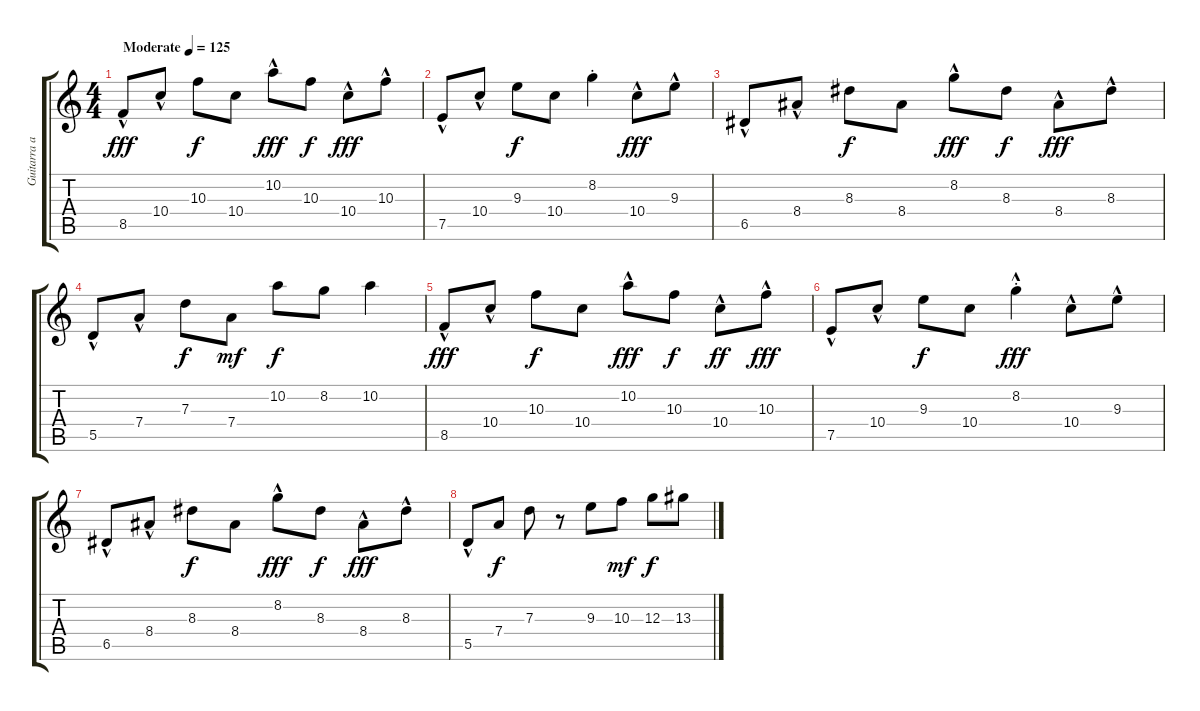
\track ("Guitarra acustica" "Guitarra a") {instrument acousticguitarsteel}
\staff {score tabs}
\tuning (E4 B3 G3 D3 A2 E2) {hide}
\ts (4 4)
\tempo (125 "Moderate")
\clef g2
\ks c
8.5{hac}.8{dy fff instrument acousticguitarsteel} 10.4{hac}.8 10.3.8{dy f} 10.4.8 10.2{hac}.8{dy fff} 10.3.8{dy f} 10.4{hac}.8{dy fff} 10.3{hac}.8 |
7.5{hac}.8 10.4{hac}.8 9.3.8{dy f} 10.4.8 8.2{st}.4 10.4{hac}.8{dy fff} 9.3{hac}.8 |
6.5{hac}.8 8.4{hac}.8 8.3.8{dy f} 8.4.8 8.2{hac}.8{dy fff} 8.3.8{dy f} 8.4{hac}.8{dy fff} 8.3{hac}.8 |
5.5{hac}.8 7.4{hac}.8 7.3.8{dy f} 7.4.8{dy mf} 10.2.8{dy f} 8.2.8 10.2.4 |
8.5{hac}.8{dy fff} 10.4{hac}.8 10.3.8{dy f} 10.4.8 10.2{hac}.8{dy fff} 10.3.8{dy f} 10.4{hac}.8{dy ff} 10.3{hac}.8{dy fff} |
7.5{hac}.8 10.4{hac}.8 9.3.8{dy f} 10.4.8 8.2{hac st}.4{dy fff} 10.4{hac}.8 9.3{hac}.8 |
6.5{hac}.8 8.4{hac}.8 8.3.8{dy f} 8.4.8 8.2{hac}.8{dy fff} 8.3.8{dy f} 8.4{hac}.8{dy fff} 8.3{hac}.8 |
5.5{hac}.8 7.4.8{dy f} 7.3.8 r.8 9.3.8 10.3.8{dy mf} 12.3.8{dy f} 13.3.8
